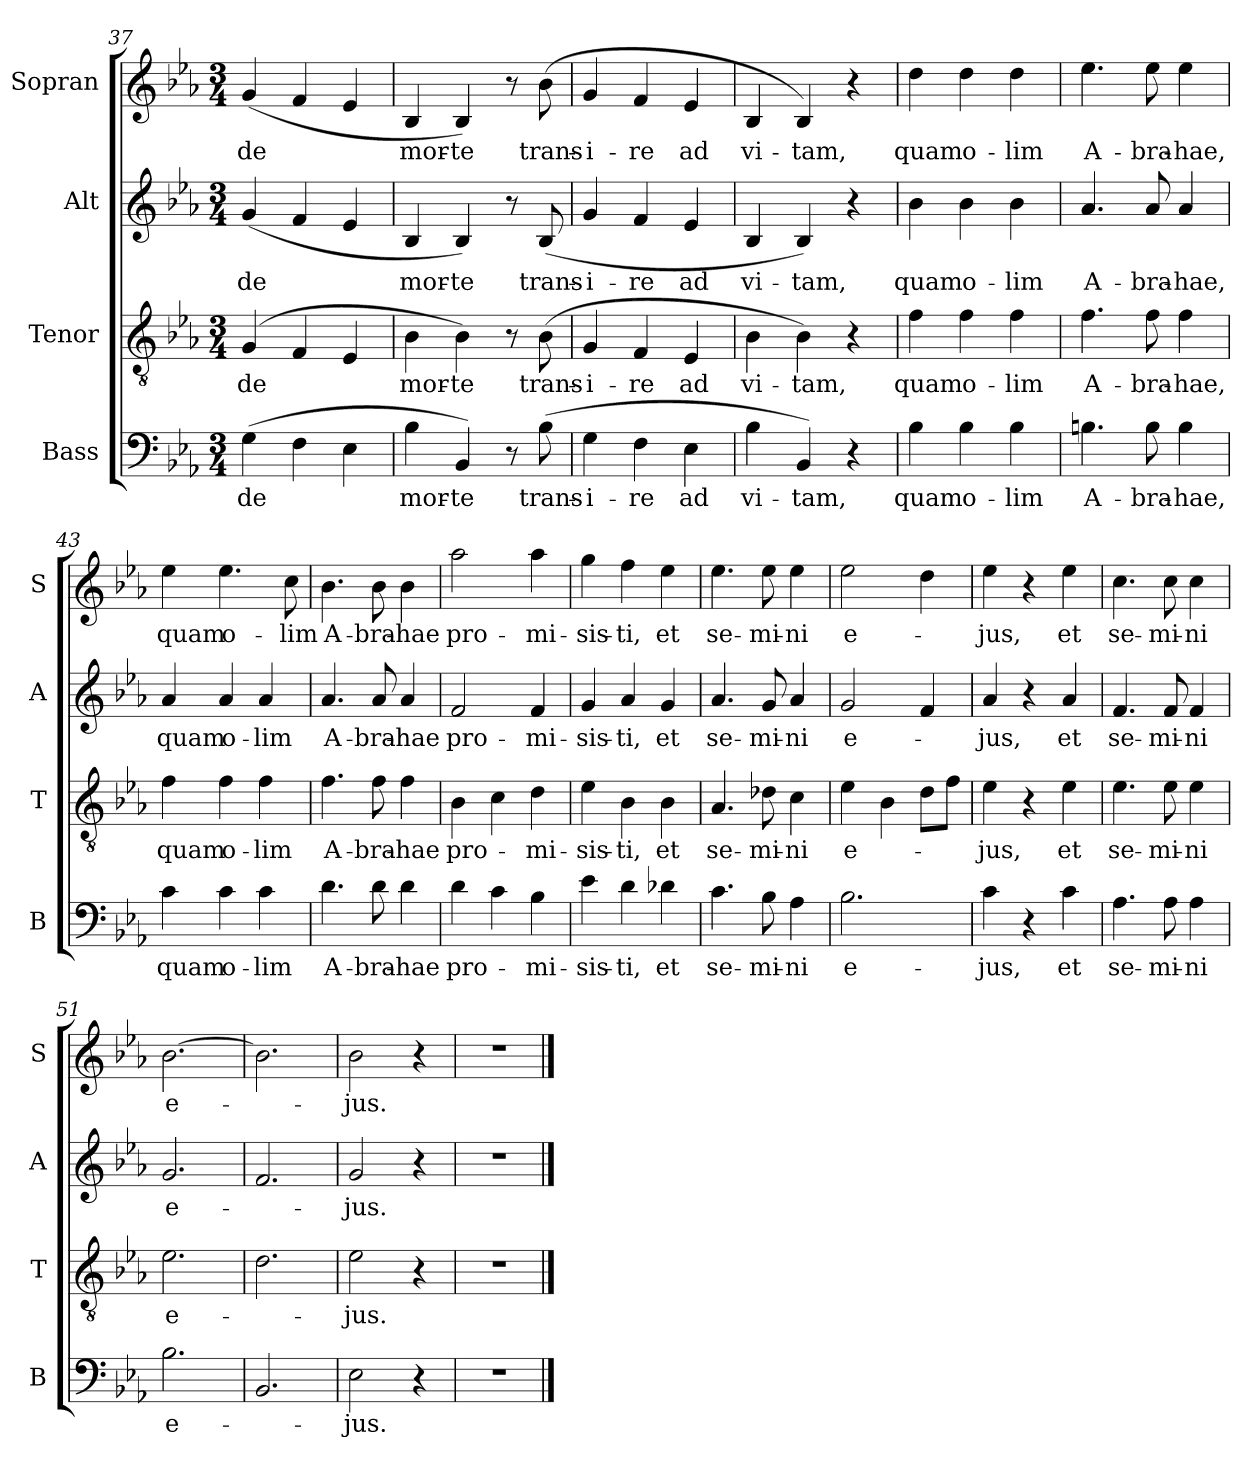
**kern	**text	**kern	**text	**kern	**text	**kern	**text
*part4	*part4	*part3	*part3	*part2	*part2	*part1	*part1
*staff4	*staff4	*staff3	*staff3	*staff2	*staff2	*staff1	*staff1
*I"Bass	*	*I"Tenor	*	*I"Alt	*	*I"Sopran	*
*I'B	*	*I'T	*	*I'A	*	*I'S	*
*clefF4	*	*clefGv2	*	*clefG2	*	*clefG2	*
*k[b-e-a-]	*	*k[b-e-a-]	*	*k[b-e-a-]	*	*k[b-e-a-]	*
*E-:	*	*E-:	*	*E-:	*	*E-:	*
*M3/4	*	*M3/4	*	*M3/4	*	*M3/4	*
=37	=37	=37	=37	=37	=37	=37	=37
!	!LO:LY:b	!	!LO:LY:b	!	!LO:LY:b	!	!LO:LY:b
(>4G\	de	(>4G/	de	(>4g/	de	(>4g/	de
4F\	.	4F/	.	4f/	.	4f/	.
4E-\	.	4E-/	.	4e-/	.	4e-/	.
=38	=38	=38	=38	=38	=38	=38	=38
!	!LO:LY:b	!	!LO:LY:b	!	!LO:LY:b	!	!LO:LY:b
4B-\	mor-	4B-\	mor-	4B-/	mor-	4B-/	mor-
!	!LO:LY:b	!	!LO:LY:b	!	!LO:LY:b	!	!LO:LY:b
4BB-/)	-te	4B-\)	-te	4B-/)	-te	4B-/)	-te
8r	.	8r	.	8r	.	8r	.
!	!LO:LY:b	!	!LO:LY:b	!	!LO:LY:b	!	!LO:LY:b
(>8B-\	trans-	(>8B-\	trans-	(>8B-/	trans-	(>8b-\	trans-
=39	=39	=39	=39	=39	=39	=39	=39
!	!LO:LY:b	!	!LO:LY:b	!	!LO:LY:b	!	!LO:LY:b
4G\	-i-	4G/	-i-	4g/	-i-	4g/	-i-
!	!LO:LY:b	!	!LO:LY:b	!	!LO:LY:b	!	!LO:LY:b
4F\	-re	4F/	-re	4f/	-re	4f/	-re
!	!LO:LY:b	!	!LO:LY:b	!	!LO:LY:b	!	!LO:LY:b
4E-\	ad	4E-/	ad	4e-/	ad	4e-/	ad
=40	=40	=40	=40	=40	=40	=40	=40
!	!LO:LY:b	!	!LO:LY:b	!	!LO:LY:b	!	!LO:LY:b
4B-\	vi-	4B-\	vi-	4B-/	vi-	4B-/	vi-
!	!LO:LY:b	!	!LO:LY:b	!	!LO:LY:b	!	!LO:LY:b
4BB-/)	-tam,	4B-\)	-tam,	4B-/)	-tam,	4B-/)	-tam,
4r	.	4r	.	4r	.	4r	.
=41	=41	=41	=41	=41	=41	=41	=41
!	!LO:LY:b	!	!LO:LY:b	!	!LO:LY:b	!	!LO:LY:b
4B-\	quam	4f\	quam	4b-\	quam	4dd\	quam
!	!LO:LY:b	!	!LO:LY:b	!	!LO:LY:b	!	!LO:LY:b
4B-\	o-	4f\	o-	4b-\	o-	4dd\	o-
!	!LO:LY:b	!	!LO:LY:b	!	!LO:LY:b	!	!LO:LY:b
4B-\	-lim	4f\	-lim	4b-\	-lim	4dd\	-lim
=42	=42	=42	=42	=42	=42	=42	=42
!	!LO:LY:b	!	!LO:LY:b	!	!LO:LY:b	!	!LO:LY:b
4.Bn\	A-	4.f\	A-	4.a-/	A-	4.ee-\	A-
!	!LO:LY:b	!	!LO:LY:b	!	!LO:LY:b	!	!LO:LY:b
8B\	-bra-	8f\	-bra-	8a-/	-bra-	8ee-\	-bra-
!	!LO:LY:b	!	!LO:LY:b	!	!LO:LY:b	!	!LO:LY:b
4B\	-hae,	4f\	-hae,	4a-/	-hae,	4ee-\	-hae,
!!LO:PB:g=z
=43	=43	=43	=43	=43	=43	=43	=43
!	!LO:LY:b	!	!LO:LY:b	!	!LO:LY:b	!	!LO:LY:b
4c\	quam	4f\	quam	4a-/	quam	4ee-\	quam
!	!LO:LY:b	!	!LO:LY:b	!	!LO:LY:b	!	!LO:LY:b
4c\	o-	4f\	o-	4a-/	o-	4.ee-\	o-
!	!LO:LY:b	!	!LO:LY:b	!	!LO:LY:b	!	!
4c\	-lim	4f\	-lim	4a-/	-lim	.	.
!	!	!	!	!	!	!	!LO:LY:b
.	.	.	.	.	.	8cc\	-lim
=44	=44	=44	=44	=44	=44	=44	=44
!	!LO:LY:b	!	!LO:LY:b	!	!LO:LY:b	!	!LO:LY:b
4.d\	A-	4.f\	A-	4.a-/	A-	4.b-\	A-
!	!LO:LY:b	!	!LO:LY:b	!	!LO:LY:b	!	!LO:LY:b
8d\	-bra-	8f\	-bra-	8a-/	-bra-	8b-\	-bra-
!	!LO:LY:b	!	!LO:LY:b	!	!LO:LY:b	!	!LO:LY:b
4d\	-hae	4f\	-hae	4a-/	-hae	4b-\	-hae
=45	=45	=45	=45	=45	=45	=45	=45
!	!LO:LY:b	!	!LO:LY:b	!	!LO:LY:b	!	!LO:LY:b
4d\	pro-	4B-\	pro-	2f/	pro-	2aa-\	pro-
4c\	.	4c\	.	.	.	.	.
!	!LO:LY:b	!	!LO:LY:b	!	!LO:LY:b	!	!LO:LY:b
4B-\	-mi-	4d\	-mi-	4f/	-mi-	4aa-\	-mi-
=46	=46	=46	=46	=46	=46	=46	=46
!	!LO:LY:b	!	!LO:LY:b	!	!LO:LY:b	!	!LO:LY:b
4e-\	-sis-	4e-\	-sis-	4g/	-sis-	4gg\	-sis-
!	!LO:LY:b	!	!LO:LY:b	!	!LO:LY:b	!	!LO:LY:b
4d\	-ti,	4B-\	-ti,	4a-/	-ti,	4ff\	-ti,
!	!LO:LY:b	!	!LO:LY:b	!	!LO:LY:b	!	!LO:LY:b
4d-X\	et	4B-\	et	4g/	et	4ee-\	et
=47	=47	=47	=47	=47	=47	=47	=47
!	!LO:LY:b	!	!LO:LY:b	!	!LO:LY:b	!	!LO:LY:b
4.c\	se-	4.A-/	se-	4.a-/	se-	4.ee-\	se-
!	!LO:LY:b	!	!LO:LY:b	!	!LO:LY:b	!	!LO:LY:b
8B-\	-mi-	8d-X\	-mi-	8g/	-mi-	8ee-\	-mi-
!	!LO:LY:b	!	!LO:LY:b	!	!LO:LY:b	!	!LO:LY:b
4A-\	-ni	4c\	-ni	4a-/	-ni	4ee-\	-ni
=48	=48	=48	=48	=48	=48	=48	=48
!	!LO:LY:b	!	!LO:LY:b	!	!LO:LY:b	!	!LO:LY:b
2.B-\	e-	4e-\	e-	2g/	e-	2ee-\	e-
.	.	4B-\	.	.	.	.	.
.	.	8d\L	.	4f/	.	4dd\	.
.	.	8f\J	.	.	.	.	.
=49	=49	=49	=49	=49	=49	=49	=49
!	!LO:LY:b	!	!LO:LY:b	!	!LO:LY:b	!	!LO:LY:b
4c\	-jus,	4e-\	-jus,	4a-/	-jus,	4ee-\	-jus,
4r	.	4r	.	4r	.	4r	.
!	!LO:LY:b	!	!LO:LY:b	!	!LO:LY:b	!	!LO:LY:b
4c\	et	4e-\	et	4a-/	et	4ee-\	et
!!LO:LB:g=z
=50	=50	=50	=50	=50	=50	=50	=50
!	!LO:LY:b	!	!LO:LY:b	!	!LO:LY:b	!	!LO:LY:b
4.A-\	se-	4.e-\	se-	4.f/	se-	4.cc\	se-
!	!LO:LY:b	!	!LO:LY:b	!	!LO:LY:b	!	!LO:LY:b
8A-\	-mi-	8e-\	-mi-	8f/	-mi-	8cc\	-mi-
!	!LO:LY:b	!	!LO:LY:b	!	!LO:LY:b	!	!LO:LY:b
4A-\	-ni	4e-\	-ni	4f/	-ni	4cc\	-ni
=51	=51	=51	=51	=51	=51	=51	=51
!	!LO:LY:b	!	!LO:LY:b	!	!LO:LY:b	!	!LO:LY:b
2.B-\	e-	2.e-\	e-	2.g/	e-	[2.b-\	e-
=52	=52	=52	=52	=52	=52	=52	=52
2.BB-/	.	2.d\	.	2.f/	.	2.b-\]	.
=53	=53	=53	=53	=53	=53	=53	=53
!	!LO:LY:b	!	!LO:LY:b	!	!LO:LY:b	!	!LO:LY:b
2E-\	-jus.	2e-\	-jus.	2g/	-jus.	2b-\	-jus.
4r	.	4r	.	4r	.	4r	.
=54	=54	=54	=54	=54	=54	=54	=54
2.r	.	2.r	.	2.r	.	2.r	.
==	==	==	==	==	==	==	==
*-	*-	*-	*-	*-	*-	*-	*-
